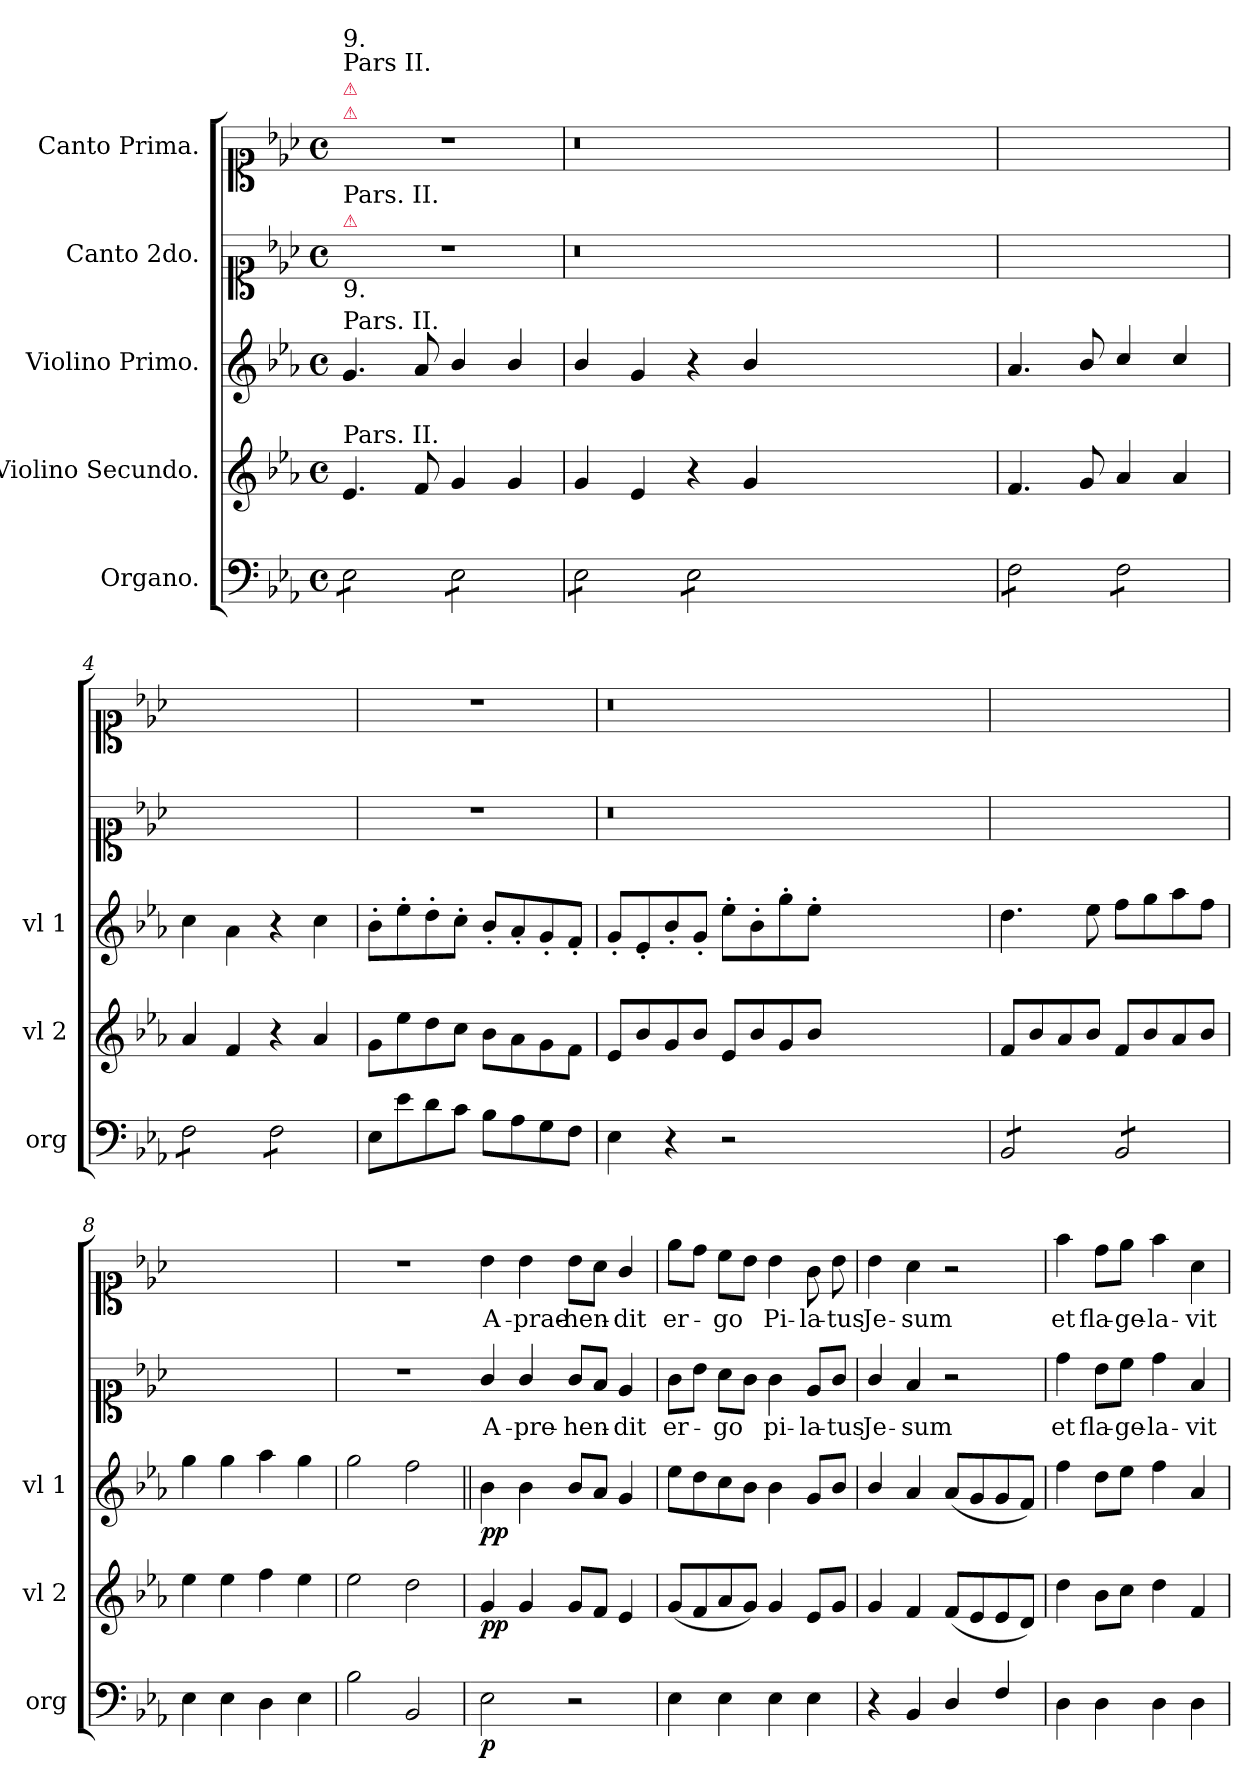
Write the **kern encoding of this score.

**kern	**dynam	**kern	**dynam	**kern	**dynam	**kern	**text	**kern	**text
*part5	*part5	*part4	*part4	*part3	*part3	*part2	*part2	*part1	*part1
*staff5	*staff5	*staff4	*staff4	*staff3	*staff3	*staff2	*staff2	*staff1	*staff1
*I"Organo.	*	*I"Violino Secundo.	*	*I"Violino Primo.	*	*I"Canto 2do.	*	*I"Canto Prima.	*
*I'org	*	*I'vl 2	*	*I'vl 1	*	*	*	*	*
*clefF4	*	*clefG2	*	*clefG2	*	*clefC1	*	*clefC1	*
*k[b-e-a-]	*	*k[b-e-a-]	*	*k[b-e-a-]	*	*k[b-e-a-]	*	*k[b-e-a-]	*
*E-:	*	*E-:	*	*E-:	*	*E-:	*	*E-:	*
*M4/4	*	*M4/4	*	*M4/4	*	*M4/4	*	*M4/4	*
*met(c)	*	*met(c)	*	*met(c)	*	*met(c)	*	*met(c)	*
=1	=1	=1	=1	=1	=1	=1	=1	=1	=1
!	!	!	!	!	!	!	!	!LO:TX:a:color=crimson:t=⚠	!
!	!	!	!	!	!	!	!	!LO:TX:a:color=crimson:t=⚠	!
!	!	!	!	!	!	!	!	!LO:TX:a:t=Pars II.	!
!	!	!	!	!	!	!	!	!LO:TX:a:t=9.	!
!	!	!	!	!	!	!LO:TX:a:color=crimson:t=⚠	!	!	!
!	!	!	!	!	!	!LO:TX:a:t=Pars. II.	!	!	!
!	!	!	!	!	!	!LO:TX:b:t=9.	!	!	!
!	!	!	!	!LO:TX:a:t=Pars. II.	!	!	!	!	!
!	!	!LO:TX:a:t=Pars. II.	!	!	!	!	!	!	!
!LO:TX:a:color=crimson:t=⚠	!	!	!	!	!	!	!	!	!
!LO:TX:a:t=Pars. II.	!	!	!	!	!	!	!	!	!
*tremolo	*	*	*	*	*	*	*	*	*
8E-\L	.	4.e-/	.	4.g/	.	1r	.	1r	.
8E-\	.	.	.	.	.	.	.	.	.
8E-\	.	.	.	.	.	.	.	.	.
8E-\J	.	8f/	.	8a-/	.	.	.	.	.
8E-\L	.	4g/	.	4b-/	.	.	.	.	.
8E-\	.	.	.	.	.	.	.	.	.
8E-\	.	4g/	.	4b-/	.	.	.	.	.
8E-\J	.	.	.	.	.	.	.	.	.
=2	=2	=2	=2	=2	=2	=2	=2	=2	=2
8E-\L	.	4g/	.	4b-/	.	0.r	.	0.r	.
8E-\	.	.	.	.	.	.	.	.	.
8E-\	.	4e-/	.	4g/	.	.	.	.	.
8E-\J	.	.	.	.	.	.	.	.	.
8E-\L	.	4r	.	4r	.	.	.	.	.
8E-\	.	.	.	.	.	.	.	.	.
8E-\	.	4g/	.	4b-/	.	.	.	.	.
8E-\J	.	.	.	.	.	.	.	.	.
0ryy	.	0ryy	.	0ryy	.	.	.	.	.
=3	=3	=3	=3	=3	=3	=3	=3	=3	=3
8F\L	.	4.f/	.	4.a-/	.	1ryy	.	1ryy	.
8F\	.	.	.	.	.	.	.	.	.
8F\	.	.	.	.	.	.	.	.	.
8F\J	.	8g/	.	8b-/	.	.	.	.	.
8F\L	.	4a-/	.	4cc/	.	.	.	.	.
8F\	.	.	.	.	.	.	.	.	.
8F\	.	4a-/	.	4cc/	.	.	.	.	.
8F\J	.	.	.	.	.	.	.	.	.
=4	=4	=4	=4	=4	=4	=4	=4	=4	=4
8F\L	.	4a-/	.	4cc\	.	1ryy	.	1ryy	.
8F\	.	.	.	.	.	.	.	.	.
8F\	.	4f/	.	4a-\	.	.	.	.	.
8F\J	.	.	.	.	.	.	.	.	.
8F\L	.	4r	.	4r	.	.	.	.	.
8F\	.	.	.	.	.	.	.	.	.
8F\	.	4a-/	.	4cc\	.	.	.	.	.
8F\J	.	.	.	.	.	.	.	.	.
*Xtremolo	*	*	*	*	*	*	*	*	*
=5	=5	=5	=5	=5	=5	=5	=5	=5	=5
8E-\L	.	8g\L	.	8b-'\L	.	1r	.	1r	.
8e-\	.	8ee-\	.	8ee-'\	.	.	.	.	.
8d\	.	8dd\	.	8dd'\	.	.	.	.	.
8c\J	.	8cc\J	.	8cc'\J	.	.	.	.	.
8B-\L	.	8b-\L	.	8b-'/L	.	.	.	.	.
8A-\	.	8a-\	.	8a-'/	.	.	.	.	.
8G\	.	8g\	.	8g'/	.	.	.	.	.
8F\J	.	8f\J	.	8f'/J	.	.	.	.	.
=6	=6	=6	=6	=6	=6	=6	=6	=6	=6
4E-\	.	8e-/L	.	8g'/L	.	0.r	.	0.r	.
.	.	8b-/	.	8e-'/	.	.	.	.	.
4r	.	8g/	.	8b-'/	.	.	.	.	.
.	.	8b-/J	.	8g'/J	.	.	.	.	.
2r	.	8e-/L	.	8ee-'\L	.	.	.	.	.
.	.	8b-/	.	8b-'\	.	.	.	.	.
.	.	8g/	.	8gg'\	.	.	.	.	.
.	.	8b-/J	.	8ee-'\J	.	.	.	.	.
0ryy	.	0ryy	.	0ryy	.	.	.	.	.
=7	=7	=7	=7	=7	=7	=7	=7	=7	=7
*tremolo	*	*	*	*	*	*	*	*	*
8BB-/L	.	8f/L	.	4.dd\	.	1ryy	.	1ryy	.
8BB-/	.	8b-/	.	.	.	.	.	.	.
8BB-/	.	8a-/	.	.	.	.	.	.	.
8BB-/J	.	8b-/J	.	8ee-\	.	.	.	.	.
8BB-/L	.	8f/L	.	8ff\L	.	.	.	.	.
8BB-/	.	8b-/	.	8gg\	.	.	.	.	.
8BB-/	.	8a-/	.	8aa-\	.	.	.	.	.
8BB-/J	.	8b-/J	.	8ff\J	.	.	.	.	.
*Xtremolo	*	*	*	*	*	*	*	*	*
=8	=8	=8	=8	=8	=8	=8	=8	=8	=8
4E-\	.	4ee-\	.	4gg\	.	1ryy	.	1ryy	.
4E-\	.	4ee-\	.	4gg\	.	.	.	.	.
4D\	.	4ff\	.	4aa-\	.	.	.	.	.
4E-\	.	4ee-\	.	4gg\	.	.	.	.	.
=9	=9	=9	=9	=9	=9	=9	=9	=9	=9
2B-\	.	2ee-\	.	2gg\	.	1r	.	1r	.
2BB-/	.	2dd\	.	2ff\	.	.	.	.	.
=10	=10	=10	=10	=10||	=10	=10	=10	=10	=10
!	!LO:DY:b	!	!LO:DY:b	!	!LO:DY:b	!	!	!	!
2E-\	p.	4g/	pp.	4b-\	pp.	4g/	A-	4b-\	A-
.	.	4g/	.	4b-\	.	4g/	-pre-	4b-\	-prae-
2r	.	8g/L	.	8b-/L	.	8g/L	-hen-	8b-\L	-hen-
.	.	8f/J	.	8a-/J	.	8f/J	.	8a-\J	.
.	.	4e-/	.	4g/	.	4e-/	-dit	4g/	-dit
=11	=11	=11	=11	=11	=11	=11	=11	=11	=11
4E-\	.	(8g/L	.	8ee-\L	.	8g\L	er-	8ee-\L	er-
.	.	8f/	.	8dd\	.	8b-\J	.	8dd\J	.
4E-\	.	8a-/	.	8cc\	.	8a-\L	-go	8cc\L	-go
.	.	8g/J)	.	8b-\J	.	8g\J	.	8b-\J	.
4E-\	.	4g/	.	4b-\	.	4g\	pi-	4b-\	Pi-
4E-\	.	8e-/L	.	8g/L	.	8e-/L	-la-	8g\	-la-
.	.	8g/J	.	8b-/J	.	8g/J	-tus	8b-\	-tus
=12	=12	=12	=12	=12	=12	=12	=12	=12	=12
4r	.	4g/	.	4b-/	.	4g/	Je-	4b-\	Je-
4BB-/	.	4f/	.	4a-/	.	4f/	-sum	4a-\	-sum
4D/	.	(8f/L	.	(8a-/L	.	2r	.	2r	.
.	.	8e-/	.	8g/	.	.	.	.	.
4F/	.	8e-/	.	8g/	.	.	.	.	.
.	.	8d/J)	.	8f/J)	.	.	.	.	.
=13	=13	=13	=13	=13	=13	=13	=13	=13	=13
4D\	.	4dd\	.	4ff\	.	4dd\	et	4ff\	et
4D\	.	8b-\L	.	8dd\L	.	8b-\L	fla-	8dd\L	fla-
.	.	8cc\J	.	8ee-\J	.	8cc\J	-ge-	8ee-\J	-ge-
4D\	.	4dd\	.	4ff\	.	4dd\	-la-	4ff\	-la-
4D\	.	4f/	.	4a-/	.	4f/	-vit	4a-\	-vit
=	=	=	=	=	=	=	=	=	=
*-	*-	*-	*-	*-	*-	*-	*-	*-	*-
